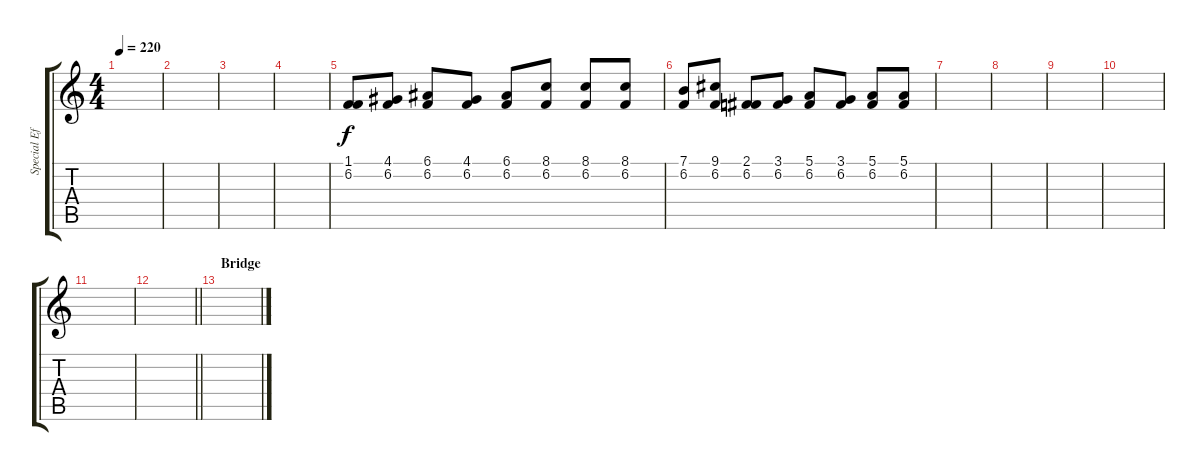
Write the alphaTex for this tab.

\track ("Special Effect" "Special Ef") {instrument guitarfretnoise}
\staff {score tabs}
\tuning (E4 B3 G3 D3 A2 E2) {hide}
\ts (4 4)
\tempo 220
\clef g2
\ks c
|
|
|
|
(1.1 6.2).8 (4.1 6.2).8 (6.1 6.2).8 (4.1 6.2).8 (6.1 6.2).8 (8.1 6.2).8 (8.1 6.2).8 (8.1 6.2).8 |
(7.1 6.2).8 (9.1 6.2).8 (2.1 6.2).8 (3.1 6.2).8 (5.1 6.2).8 (3.1 6.2).8 (5.1 6.2).8 (5.1 6.2).8 |
|
|
|
|
|
\barLineRight lightlight
|
\section ("" "Bridge")
